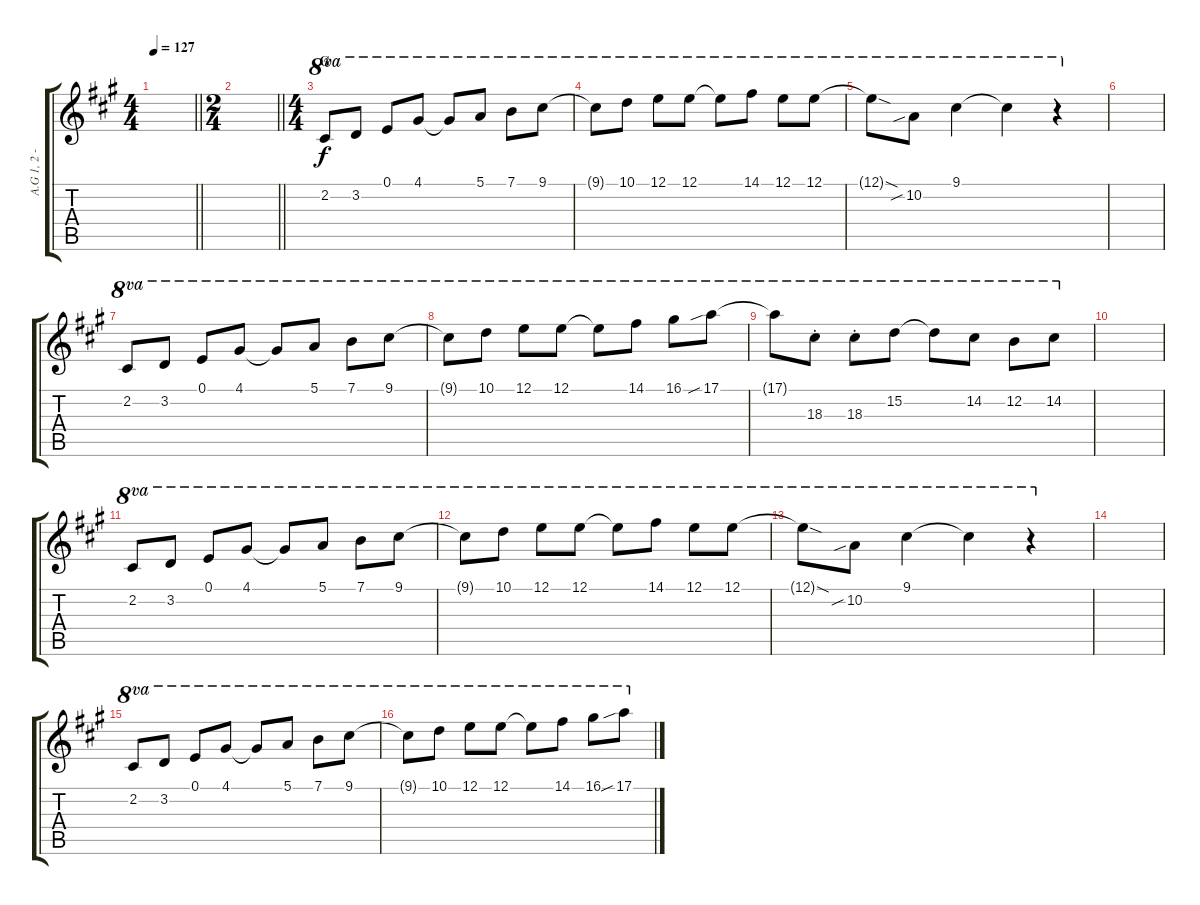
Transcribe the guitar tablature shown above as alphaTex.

\track ("A.G 1, 2 - w/Harmonizrt" "A.G 1, 2 -") {instrument acousticguitarsteel}
\staff {score tabs}
\tuning (E4 B3 G3 D3 A2 E2) {hide}
\ts (4 4)
\tempo 127
\clef g2
\barLineRight lightlight
\ks a
|
\ts (2 4)
\barLineRight lightlight
|
\ts (4 4)
\section ("" "G")
2.2.8{ot 8va} 3.2.8{ot 8va} 0.1.8{ot 8va} 4.1.8{ot 8va} 4.1{t}.8{ot 8va} 5.1.8{ot 8va} 7.1.8{ot 8va} 9.1.8{ot 8va} |
9.1{t}.8{ot 8va} 10.1.8{ot 8va} 12.1.8{ot 8va} 12.1.8{ot 8va} 12.1{t}.8{ot 8va} 14.1.8{ot 8va} 12.1.8{ot 8va} 12.1.8{ot 8va} |
12.1{sod t}.8{ot 8va} 10.2{sib}.8{ot 8va} 9.1.4{ot 8va} 9.1{t}.4{ot 8va} r.4{ot 8va} |
|
2.2.8{ot 8va} 3.2.8{ot 8va} 0.1.8{ot 8va} 4.1.8{ot 8va} 4.1{t}.8{ot 8va} 5.1.8{ot 8va} 7.1.8{ot 8va} 9.1.8{ot 8va} |
9.1{t}.8{ot 8va} 10.1.8{ot 8va} 12.1.8{ot 8va} 12.1.8{ot 8va} 12.1{t}.8{ot 8va} 14.1.8{ot 8va} 16.1.8{ot 8va} 17.1{sib}.8{ot 8va} |
17.1{t}.8{ot 8va} 18.3{st}.8{ot 8va} 18.3{st}.8{ot 8va} 15.2.8{ot 8va} 15.2{t}.8{ot 8va} 14.2.8{ot 8va} 12.2.8{ot 8va} 14.2.8{ot 8va} |
|
2.2.8{ot 8va} 3.2.8{ot 8va} 0.1.8{ot 8va} 4.1.8{ot 8va} 4.1{t}.8{ot 8va} 5.1.8{ot 8va} 7.1.8{ot 8va} 9.1.8{ot 8va} |
9.1{t}.8{ot 8va} 10.1.8{ot 8va} 12.1.8{ot 8va} 12.1.8{ot 8va} 12.1{t}.8{ot 8va} 14.1.8{ot 8va} 12.1.8{ot 8va} 12.1.8{ot 8va} |
12.1{sod t}.8{ot 8va} 10.2{sib}.8{ot 8va} 9.1.4{ot 8va} 9.1{t}.4{ot 8va} r.4{ot 8va} |
|
2.2.8{ot 8va} 3.2.8{ot 8va} 0.1.8{ot 8va} 4.1.8{ot 8va} 4.1{t}.8{ot 8va} 5.1.8{ot 8va} 7.1.8{ot 8va} 9.1.8{ot 8va} |
9.1{t}.8{ot 8va} 10.1.8{ot 8va} 12.1.8{ot 8va} 12.1.8{ot 8va} 12.1{t}.8{ot 8va} 14.1.8{ot 8va} 16.1.8{ot 8va} 17.1{sib}.8{ot 8va}
